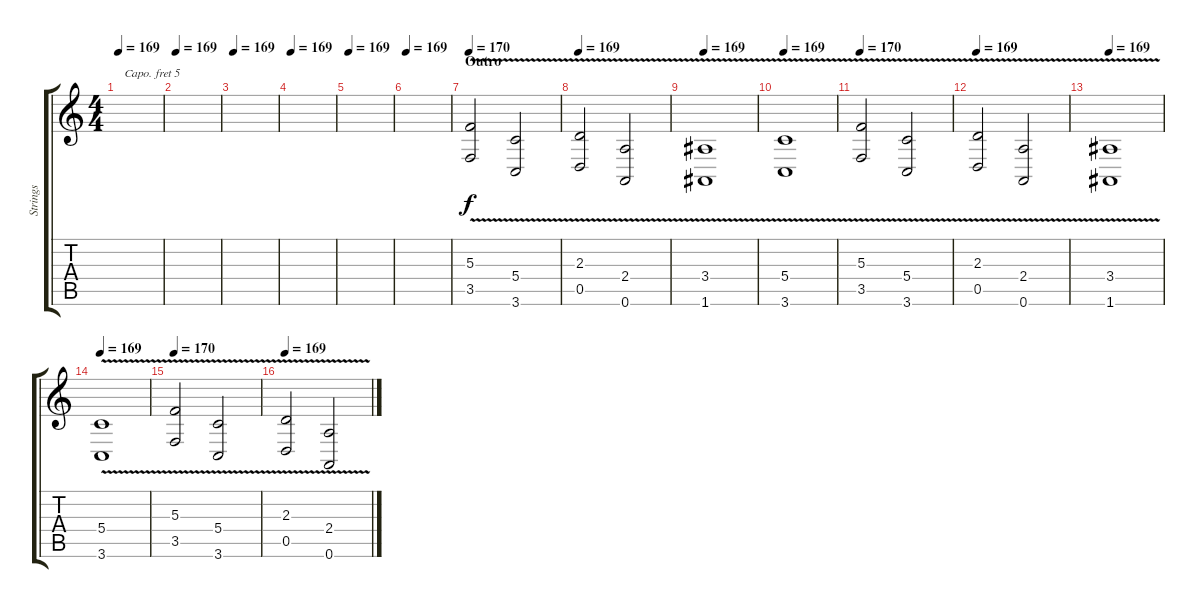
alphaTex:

\track ("Strings" "Strings") {instrument synthstrings1}
\staff {score tabs}
\capo 5
\tuning (E4 B3 G3 D3 A2 E2) {hide}
\ts (4 4)
\tempo 169
\clef g2
\ks c
|
\tempo 169
|
\tempo 169
|
\tempo 169
|
\tempo 169
|
\tempo 169
|
\section ("" "Outro")
\tempo 169
\tempo 170
(5.3{v} 3.5{v}).2 (5.4{v} 3.6{v}).2 |
\tempo 169
(2.3{v} 0.5{v}).2 (2.4{v} 0.6{v}).2 |
\tempo 169
(3.4{v} 1.6{v}).1 |
\tempo 169
(5.4{v} 3.6{v}).1 |
\tempo 169
\tempo 170
(5.3{v} 3.5{v}).2 (5.4{v} 3.6{v}).2 |
\tempo 169
(2.3{v} 0.5{v}).2 (2.4{v} 0.6{v}).2 |
\tempo 169
(3.4{v} 1.6{v}).1 |
\tempo 169
(5.4{v} 3.6{v}).1 |
\tempo 169
\tempo 170
(5.3{v} 3.5{v}).2 (5.4{v} 3.6{v}).2 |
\tempo 169
(2.3{v} 0.5{v}).2 (2.4{v} 0.6{v}).2
